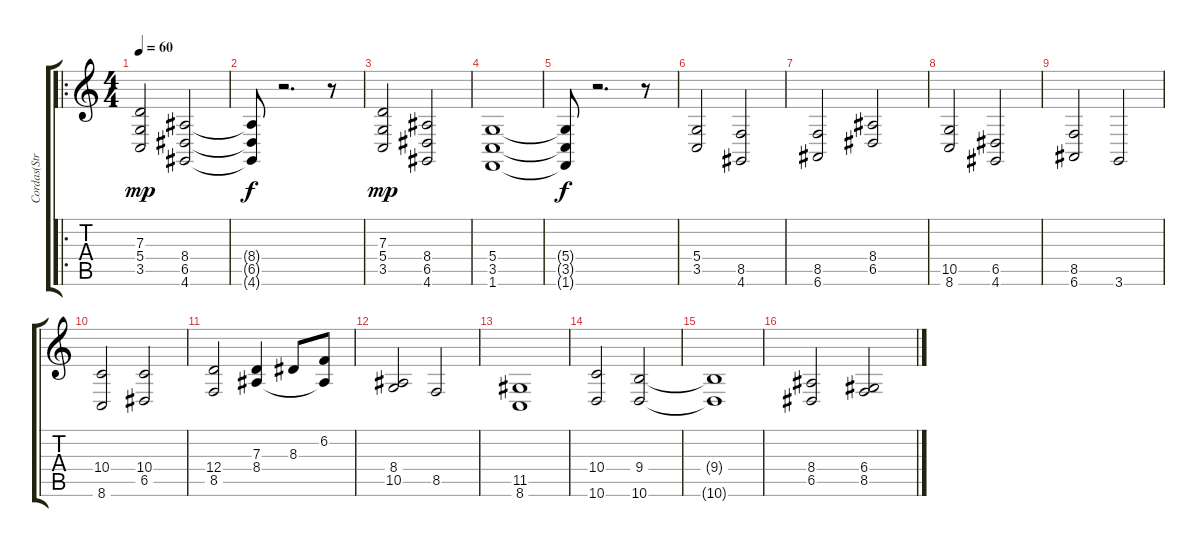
\track ("Cordas(Strings)3" "Cordas(Str") {instrument stringensemble2}
\staff {score tabs}
\tuning (E4 B3 G3 D3 A2 E2) {hide}
\ro
\ts (4 4)
\tempo 60
\clef g2
\ks c
(7.3 5.4 3.5).2{dy mp instrument stringensemble2} (8.4 6.5 4.6).2 |
(8.4{t} 6.5{t} 4.6{t}).8{dy f} r.2{d} r.8 |
(7.3 5.4 3.5).2{dy mp} (8.4 6.5 4.6).2 |
(5.4 3.5 1.6).1 |
(5.4{t} 3.5{t} 1.6{t}).8{dy f} r.2{d} r.8 |
(5.4 3.5).2 (8.5 4.6).2 |
(8.5 6.6).2 (8.4 6.5).2 |
(10.5 8.6).2 (6.5 4.6).2 |
(8.5 6.6).2 3.6.2 |
(10.4 8.6).2 (10.4 6.5).2 |
(12.4 8.5).2 (7.3 8.4).4 8.3.8 (6.2 8.4{t}).8 |
(8.4 10.5).2 8.5.2 |
(11.5 8.6).1 |
(10.4 10.6).2 (9.4 10.6).2 |
(9.4{t} 10.6{t}).1 |
(8.4 6.5).2 (6.4 8.5).2
